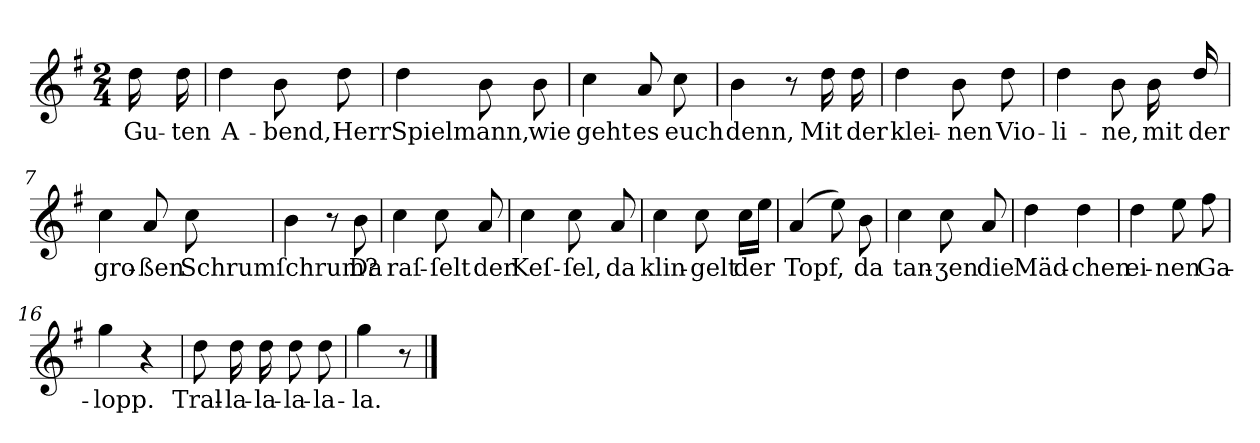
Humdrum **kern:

**kern	**text
*part1	*part1
*staff1	*staff1
*clefG2	*
*k[f#]	*
*G:	*
*M2/4	*
=	=
16dd	Gu-
16dd	-ten
=1	=1
4dd	A-
8b	-bend,
8dd	Herr
=2	=2
4dd	Spielmann,
8b	.
8b	wie
=3	=3
4cc	geht
8a	es
8cc	euch
=4	=4
4b	denn,
8r	.
16dd	Mit
16dd	der
=5	=5
4dd	klei-
8b	-nen
8dd	Vio-
=6	=6
4dd	-li-
8b	-ne,
16b	mit
16dd/	der
=7	=7
4cc	gro-
8a	-ßen
8cc	Schrumſchrum?
=8	=8
4b	.
8r	.
8b	Da
=9	=9
4cc	raſ-
8cc	-ſelt
8a	der
=10	=10
4cc	Keſ-
8cc	-ſel,
8a	da
=11	=11
4cc	klin-
8cc	-gelt
16ccLL	der
16eeJJ	.
=12	=12
(4a	Topf,
8ee)	.
8b	da
=13	=13
4cc	tan-
8cc	-ʒen
8a	die
=14	=14
4dd	Mäd-
4dd	-chen
=15	=15
4dd	ei-
8ee	-nen
8ff#	Ga-
=16	=16
4gg	-lopp.
4r	.
=17	=17
8dd	Tral-
16dd	-la-
16dd	-la-
8dd	-la-
8dd	-la-
=18	=18
4gg	-la.
8r	.
==	==
*-	*-
